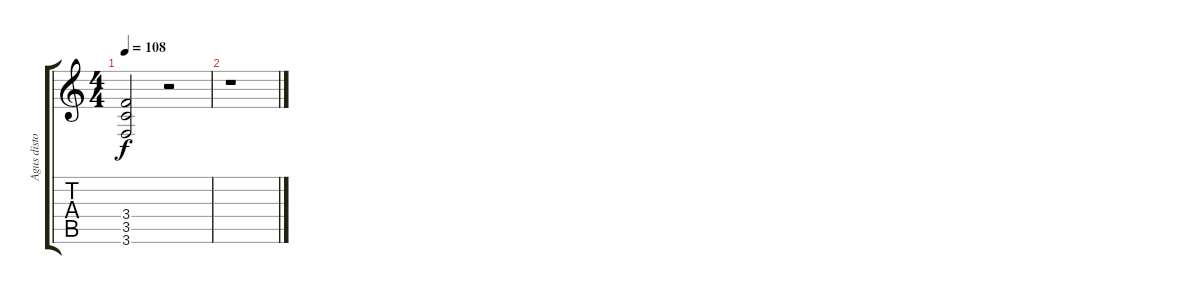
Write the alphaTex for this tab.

\track ("Agus distortion" "Agus disto") {instrument distortionguitar}
\staff {score tabs}
\tuning (E4 B3 G3 D3 A2 D2) {hide}
\ts (4 4)
\tempo 108
\clef g2
\ks c
(3.4{t} 3.5{t} 3.6{t}).2{dy f} r.2 |
r.1
